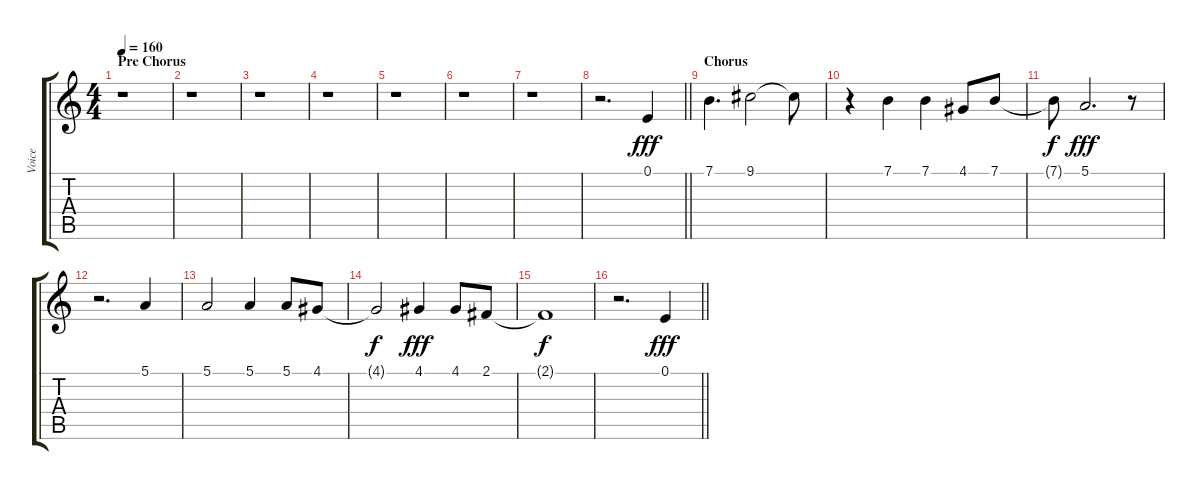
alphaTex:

\track ("Voice" "Voice") {instrument sopranosax}
\staff {score tabs}
\tuning (E4 B3 G3 D3 A2 E2) {hide}
\ts (4 4)
\section ("" "Pre Chorus ")
\tempo 160
\clef g2
\ks c
r.1{dy f} |
r.1 |
r.1 |
r.1 |
r.1 |
r.1 |
r.1 |
\barLineRight lightlight
r.2{d} 0.1.4{dy fff} |
\section ("" "Chorus")
7.1.4{d} 9.1.2 9.1{t}.8 |
r.4 7.1.4 7.1.4 4.1.8 7.1.8 |
7.1{t}.8{dy f} 5.1.2{d dy fff} r.8 |
r.2{d} 5.1.4 |
5.1.2 5.1.4 5.1.8 4.1.8 |
4.1{t}.2{dy f} 4.1.4{dy fff} 4.1.8 2.1.8 |
2.1{t}.1{dy f} |
\barLineRight lightlight
r.2{d} 0.1.4{dy fff}
